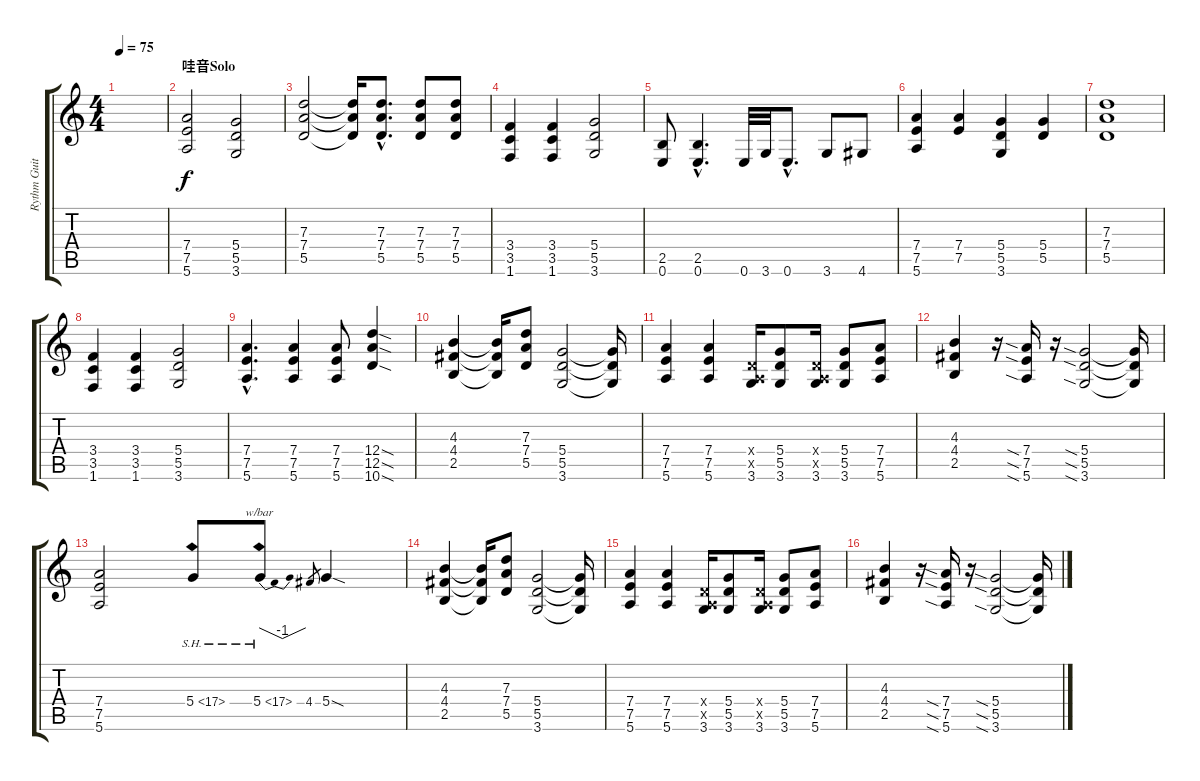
\track ("Rythm Guitar II" "Rythm Guit") {instrument distortionguitar}
\staff {score tabs}
\tuning (E4 B3 G3 D3 A2 E2) {hide}
\ts (4 4)
\tempo 75
\clef g2
\ks c
|
\section ("" "哇音Solo")
(7.4 7.5 5.6).2 (5.4 5.5 3.6).2 |
(7.3 7.4 5.5).2 (7.3{t} 7.4{t} 5.5{t}).16 (7.3{hac} 7.4{hac} 5.5{hac}).8{d} (7.3 7.4 5.5).8 (7.3 7.4 5.5).8 |
(3.4 3.5 1.6).4 (3.4 3.5 1.6).4 (5.4 5.5 3.6).2 |
(2.5 0.6).8 (2.5{hac} 0.6{hac}).4{d} 0.6.32 3.6.32 0.6{hac}.8{d} 3.6.8 4.6.8 |
(7.4 7.5 5.6).4 (7.4 7.5).4 (5.4 5.5 3.6).4 (5.4 5.5).4 |
(7.3 7.4 5.5).1 |
(3.4 3.5 1.6).4 (3.4 3.5 1.6).4 (5.4 5.5 3.6).2 |
(7.4{hac} 7.5{hac} 5.6{hac}).4{d} (7.4 7.5 5.6).4 (7.4 7.5 5.6).8 (12.4{sod} 12.5{sod} 10.6{sod}).4 |
(4.3 4.4 2.5).4 (4.3{t} 4.4{t} 2.5{t}).16 (7.3 7.4 5.5).8 (5.4 5.5 3.6).2 (5.4{t} 5.5{t} 3.6{t}).16 |
(7.4 7.5 5.6).4 (7.4 7.5 5.6).4 (0.4{x} 0.5{x} 3.6).16 (5.4 5.5 3.6).8 (0.4{x} 0.5{x} 3.6).16 (5.4 5.5 3.6).8 (7.4 7.5 5.6).8 |
(4.3 4.4 2.5).4 r.16 (7.4{sia} 7.5{sia} 5.6{sia}).16 r.16 (5.4{sia} 5.5{sia} 3.6{sia}).2 (5.4{t} 5.5{t} 3.6{t}).16 |
(7.4 7.5 5.6).2 5.4{sh 12}.8 5.4{sh 12}.8{tbe (dip default 0 0 10 -4 60 0)} 4.4.8{gr} 5.4{sod}.4 |
(4.3 4.4 2.5).4 (4.3{t} 4.4{t} 2.5{t}).16 (7.3 7.4 5.5).8 (5.4 5.5 3.6).2 (5.4{t} 5.5{t} 3.6{t}).16 |
(7.4 7.5 5.6).4 (7.4 7.5 5.6).4 (0.4{x} 0.5{x} 3.6).16 (5.4 5.5 3.6).8 (0.4{x} 0.5{x} 3.6).16 (5.4 5.5 3.6).8 (7.4 7.5 5.6).8 |
(4.3 4.4 2.5).4 r.16 (7.4{sia} 7.5{sia} 5.6{sia}).16 r.16 (5.4{sia} 5.5{sia} 3.6{sia}).2 (5.4{t} 5.5{t} 3.6{t}).16
